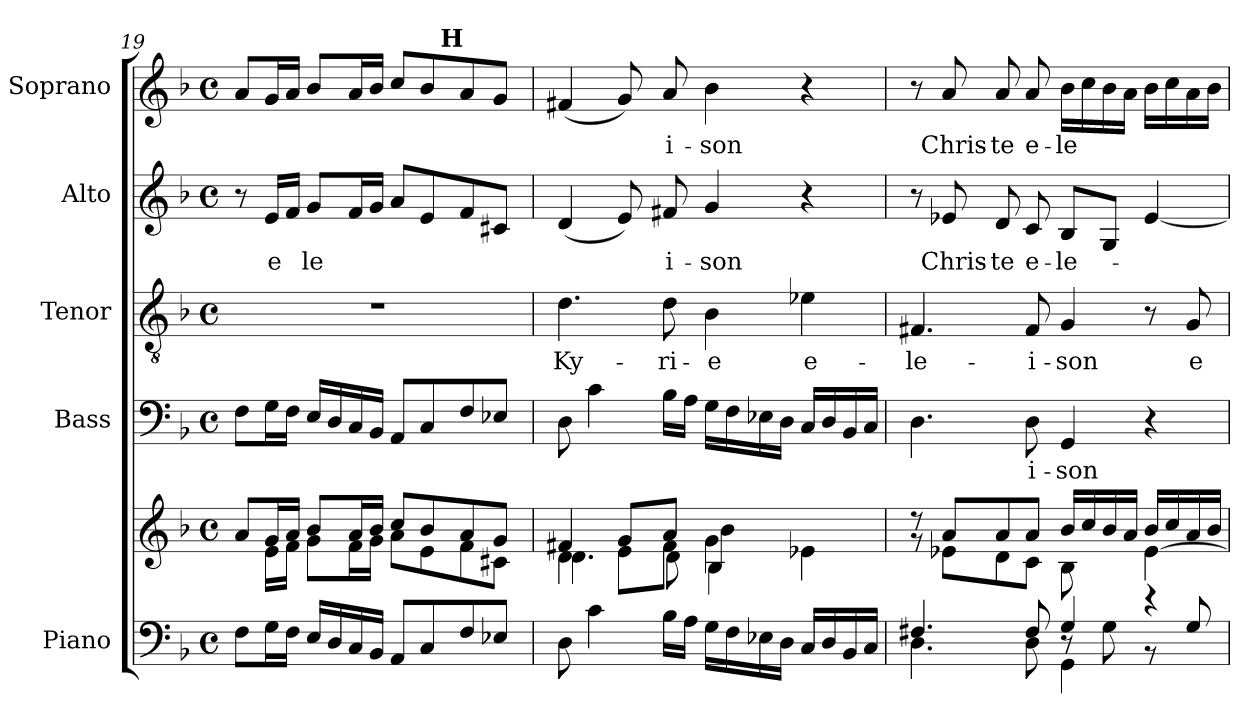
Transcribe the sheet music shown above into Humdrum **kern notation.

**kern	**kern	**kern	**text	**kern	**text	**kern	**text	**kern	**text
*part5	*part5	*part4	*part4	*part3	*part3	*part2	*part2	*part1	*part1
*staff6	*staff5	*staff4	*staff4	*staff3	*staff3	*staff2	*staff2	*staff1	*staff1
*I"Piano	*	*I"Bass	*	*I"Tenor	*	*I"Alto	*	*I"Soprano	*
*I'Pno.	*	*I'B.	*	*I'T.	*	*I'A.	*	*I'S.	*
!!LO:PB:g=z
*clefF4	*clefG2	*clefF4	*	*clefGv2	*	*clefG2	*	*clefG2	*
*k[b-]	*k[b-]	*k[b-]	*	*k[b-]	*	*k[b-]	*	*k[b-]	*
*F:	*F:	*F:	*	*F:	*	*F:	*	*F:	*
*M4/4	*M4/4	*M4/4	*	*M4/4	*	*M4/4	*	*M4/4	*
*met(c)	*met(c)	*met(c)	*	*met(c)	*	*met(c)	*	*met(c)	*
=19	=19	=19	=19	=19	=19	=19	=19	=19	=19
*	*^	*	*	*	*	*	*	*^	*
8F\L	8ryy	8a/L	8F\L	.	1r	.	8r	.	8a/L	2ryy	.
!	!	!	!	!	!	!	!	!LO:LY:b	!	!	!
16G\L	16e\LL	16g/L	16G\L	.	.	.	16e/LL	e	16g/L	.	.
16F\JJ	16f\JJ	16a/JJ	16F\JJ	.	.	.	16f/JJ	.	16a/JJ	.	.
!	!	!	!	!	!	!	!	!LO:LY:b	!	!	!
16E/LL	8g\L	8b-/L	16E/LL	.	.	.	8g/L	le	8b-/L	.	.
16D/	.	.	16D/	.	.	.	.	.	.	.	.
16C/	16f\L	16a/L	16C/	.	.	.	16f/L	.	16a/L	.	.
16BB-/JJ	16g\JJ	16b-/JJ	16BB-/JJ	.	.	.	16g/JJ	.	16b-/JJ	.	.
8AA/L	8a\L	8cc/L	8AA/L	.	.	.	8a/L	.	8cc/L	8.ryy	.
8C/	8e\	8b-/	8C/	.	.	.	8e/	.	8b-/	.	.
!	!	!	!	!	!	!	!	!	!	!LO:TX:a:B:t=H	!
.	.	.	.	.	.	.	.	.	.	4ryy	.
8F/	8f\	8a/	8F/	.	.	.	8f/	.	8a/	.	.
8E-X/J	8c#X\J	8g/J	8E-X/J	.	.	.	8c#X/J	.	8g/J	.	.
.	.	.	.	.	.	.	.	.	.	16ryy	.
=20	=20	=20	=20	=20	=20	=20	=20	=20	=20	=20	=20
*	*	*^	*	*	*	*	*	*	*	*	*
!	!	!	!	!	!	!	!LO:LY:b	!	!	!	!	!
*	*	*	*	*	*	*	*	*	*	*v	*v	*
8D\	4d\	4f#X/	4.d\	8D\	.	4.d\	Ky-	(<4d/	.	(<4f#X/	.
4c\	.	.	.	4c\	.	.	.	.	.	.	.
.	8e\L	8g/L	.	.	.	.	.	8e/)	.	8g/)	.
!	!	!	!	!	!	!	!LO:LY:b	!	!LO:LY:b	!	!LO:LY:b
16B-\LL	8f#\J	8a/J	8d\	16B-\LL	.	8d\	-ri-	8f#X/	i-	8a/	i-
16A\JJ	.	.	.	16A\JJ	.	.	.	.	.	.	.
!	!	!	!	!	!	!	!LO:LY:b	!	!LO:LY:b	!	!LO:LY:b
16G\LL	4g\	4b-\	4B-\	16G\LL	.	4B-\	-e	4g/	-son	4b-\	-son
16F\	.	.	.	16F\	.	.	.	.	.	.	.
16E-X\	.	.	.	16E-X\	.	.	.	.	.	.	.
16D\JJ	.	.	.	16D\JJ	.	.	.	.	.	.	.
!	!	!	!	!	!	!	!LO:LY:b	!	!	!	!
16C/LL	4ryy	4ryy	4e-X\	16C/LL	.	4e-X\	e-	4r	.	4r	.
16D/	.	.	.	16D/	.	.	.	.	.	.	.
16BB-/	.	.	.	16BB-/	.	.	.	.	.	.	.
16C/JJ	.	.	.	16C/JJ	.	.	.	.	.	.	.
*	*	*v	*v	*	*	*	*	*	*	*	*
=21	=21	=21	=21	=21	=21	=21	=21	=21	=21	=21
*^	*	*	*	*	*	*	*	*	*	*
*	*^	*	*	*	*	*	*	*	*	*	*
!	!	!	!	!	!	!	!	!LO:LY:b	!	!	!	!
4.D\	4.F#X/	2ryy	8r	8r	4.D\	.	4.F#X/	-le-	8r	.	8r	.
!	!	!	!	!	!	!	!	!	!	!LO:LY:b	!	!LO:LY:b
.	.	.	8e-X\L	8a/L	.	.	.	.	8e-X/	Chris-	8a/	Chris-
!	!	!	!	!	!	!	!	!	!	!LO:LY:b	!	!LO:LY:b
.	.	.	8d\	8a/	.	.	.	.	8d/	-te	8a/	-te
!	!	!	!	!	!	!LO:LY:b	!	!LO:LY:b	!	!LO:LY:b	!	!LO:LY:b
8D\	8F#/	.	8c\J	8a/J	8D\	i-	8F#/	-i-	8c/	e-	8a/	e-
!	!	!	!	!	!	!LO:LY:b	!	!LO:LY:b	!	!LO:LY:b	!	!LO:LY:b
4GG\	4G/	8r	8B-\	16b-/LL	4GG/	-son	4G/	-son	8B-/L	-le-	16b-\LL	-le
.	.	.	.	16cc/	.	.	.	.	.	.	16cc\	.
.	.	8G\	8ryy	16b-/	.	.	.	.	8G/J	.	16b-\	.
.	.	.	.	16a/JJ	.	.	.	.	.	.	16a\JJ	.
4r	8r	4ryy	[4e-\	16b-/LL	4r	.	8r	.	[4e-/	.	16b-\LL	.
.	.	.	.	16cc/	.	.	.	.	.	.	16cc\	.
!	!	!	!	!	!	!	!	!LO:LY:b	!	!	!	!
.	8G/	.	.	16a/	.	.	8G/	e-	.	.	16a\	.
.	.	.	.	16b-/JJ	.	.	.	.	.	.	16b-\JJ	.
*v	*v	*v	*	*	*	*	*	*	*	*	*	*
*	*v	*v	*	*	*	*	*	*	*	*
=	=	=	=	=	=	=	=	=	=
*-	*-	*-	*-	*-	*-	*-	*-	*-	*-
